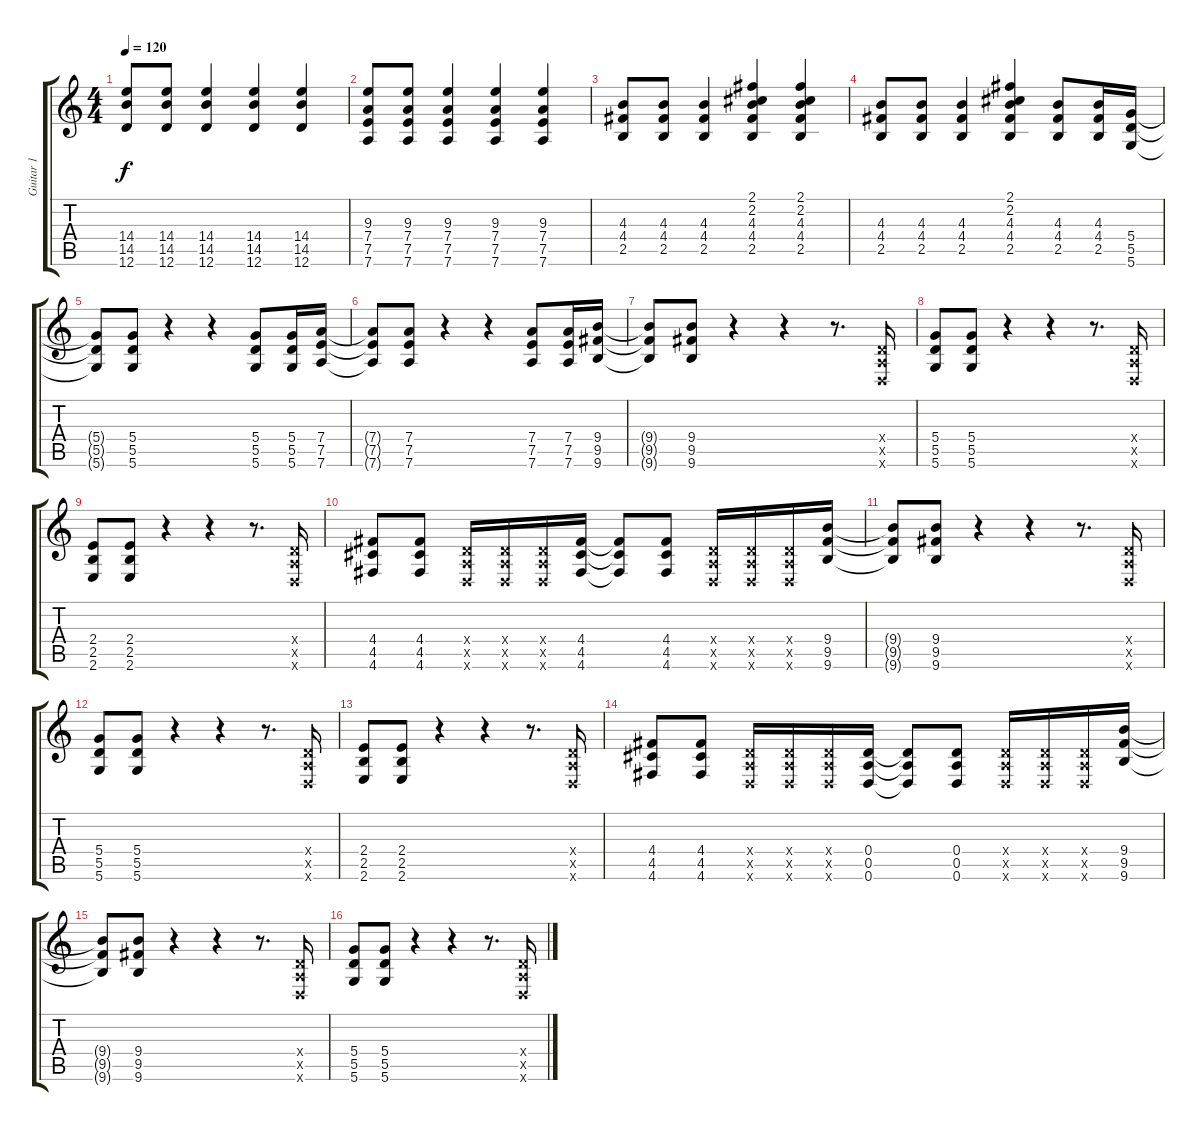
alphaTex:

\track ("Guitar 1" "Guitar 1") {instrument distortionguitar}
\staff {score tabs}
\tuning (E4 B3 G3 D3 A2 D2) {hide}
\ts (4 4)
\tempo 120
\clef g2
\ks c
(14.4 14.5 12.6).8{dy f} (14.4 14.5 12.6).8 (14.4 14.5 12.6).4 (14.4 14.5 12.6).4 (14.4 14.5 12.6).4 |
(9.3 7.4 7.5 7.6).8 (9.3 7.4 7.5 7.6).8 (9.3 7.4 7.5 7.6).4 (9.3 7.4 7.5 7.6).4 (9.3 7.4 7.5 7.6).4 |
(4.3 4.4 2.5).8 (4.3 4.4 2.5).8 (4.3 4.4 2.5).4 (2.1 2.2 4.3 4.4 2.5).4 (2.1 2.2 4.3 4.4 2.5).4 |
(4.3 4.4 2.5).8 (4.3 4.4 2.5).8 (4.3 4.4 2.5).4 (2.1 2.2 4.3 4.4 2.5).4 (4.3 4.4 2.5).8 (4.3 4.4 2.5).16 (5.4 5.5 5.6).16 |
(5.4{t} 5.5{t} 5.6{t}).8 (5.4 5.5 5.6).8 r.4 r.4 (5.4 5.5 5.6).8 (5.4 5.5 5.6).16 (7.4 7.5 7.6).16 |
(7.4{t} 7.5{t} 7.6{t}).8 (7.4 7.5 7.6).8 r.4 r.4 (7.4 7.5 7.6).8 (7.4 7.5 7.6).16 (9.4 9.5 9.6).16 |
(9.4{t} 9.5{t} 9.6{t}).8 (9.4 9.5 9.6).8 r.4 r.4 r.8{d} (0.4{x} 0.5{x} 0.6{x}).16 |
(5.4 5.5 5.6).8 (5.4 5.5 5.6).8 r.4 r.4 r.8{d} (0.4{x} 0.5{x} 0.6{x}).16 |
(2.4 2.5 2.6).8 (2.4 2.5 2.6).8 r.4 r.4 r.8{d} (0.4{x} 0.5{x} 0.6{x}).16 |
(4.4 4.5 4.6).8 (4.4 4.5 4.6).8 (0.4{x} 0.5{x} 0.6{x}).16 (0.4{x} 0.5{x} 0.6{x}).16 (0.4{x} 0.5{x} 0.6{x}).16 (4.4 4.5 4.6).16 (4.4{t} 4.5{t} 4.6{t}).8 (4.4 4.5 4.6).8 (0.4{x} 0.5{x} 0.6{x}).16 (0.4{x} 0.5{x} 0.6{x}).16 (0.4{x} 0.5{x} 0.6{x}).16 (9.4 9.5 9.6).16 |
(9.4{t} 9.5{t} 9.6{t}).8 (9.4 9.5 9.6).8 r.4 r.4 r.8{d} (0.4{x} 0.5{x} 0.6{x}).16 |
(5.4 5.5 5.6).8 (5.4 5.5 5.6).8 r.4 r.4 r.8{d} (0.4{x} 0.5{x} 0.6{x}).16 |
(2.4 2.5 2.6).8 (2.4 2.5 2.6).8 r.4 r.4 r.8{d} (0.4{x} 0.5{x} 0.6{x}).16 |
(4.4 4.5 4.6).8 (4.4 4.5 4.6).8 (0.4{x} 0.5{x} 0.6{x}).16 (0.4{x} 0.5{x} 0.6{x}).16 (0.4{x} 0.5{x} 0.6{x}).16 (0.4 0.5 0.6).16 (0.4{t} 0.5{t} 0.6{t}).8 (0.4 0.5 0.6).8 (0.4{x} 0.5{x} 0.6{x}).16 (0.4{x} 0.5{x} 0.6{x}).16 (0.4{x} 0.5{x} 0.6{x}).16 (9.4 9.5 9.6).16 |
(9.4{t} 9.5{t} 9.6{t}).8 (9.4 9.5 9.6).8 r.4 r.4 r.8{d} (0.4{x} 0.5{x} 0.6{x}).16 |
(5.4 5.5 5.6).8 (5.4 5.5 5.6).8 r.4 r.4 r.8{d} (0.4{x} 0.5{x} 0.6{x}).16
